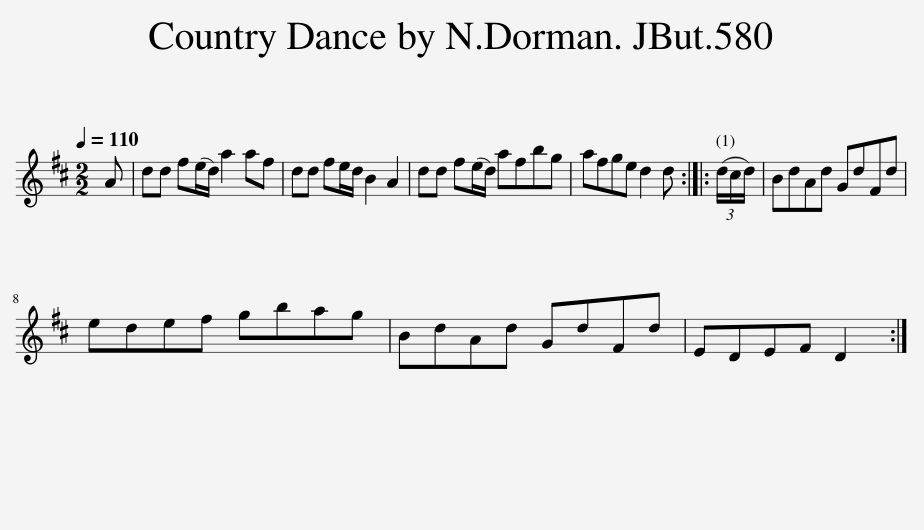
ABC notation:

X:1
L:1/8
Q:1/4=110
M:2/2
I:linebreak $
K:D
V:1 treble
V:1
 A | dd f(e/d/) a2 af | dd fe/d/ B2 A2 | dd f(e/d/) afbg | afge d2 d :: %5
 (3(d/c/d/) | BdAd GdFd |$ edef gbag | BdAd GdFd | EDEF D2 :| %10
